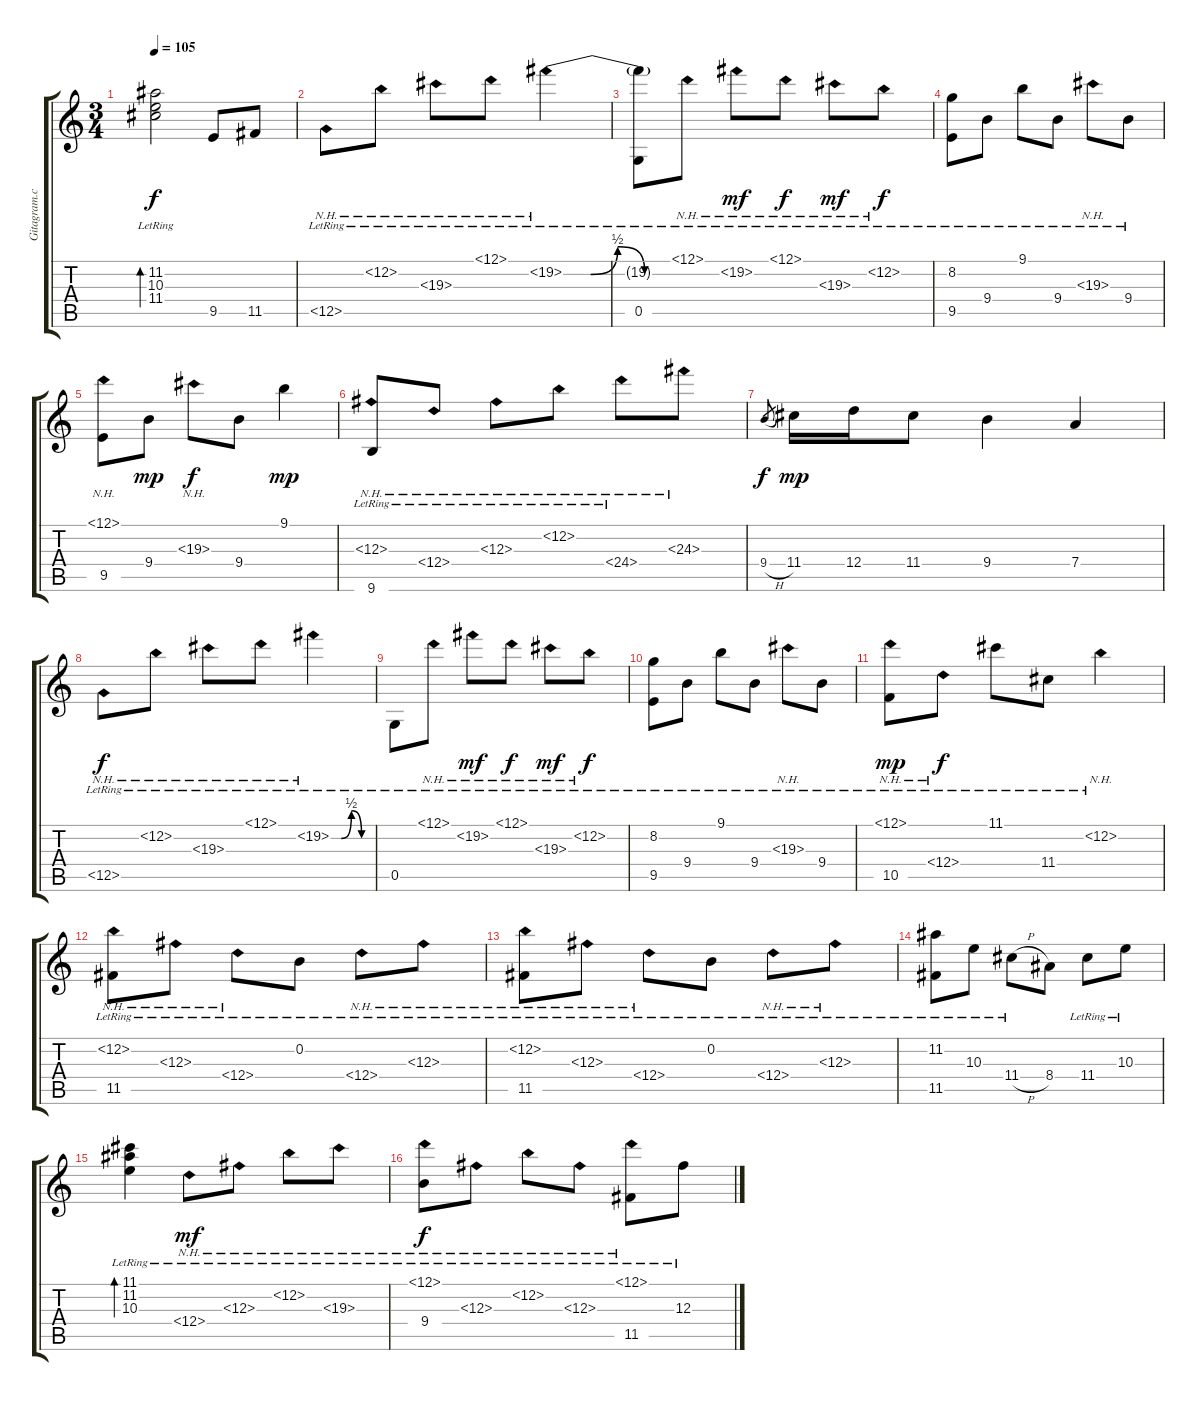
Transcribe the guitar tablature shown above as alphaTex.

\track ("" "Gitagram.c") {instrument acousticguitarsteel}
\staff {score tabs}
\tuning (D4 B3 Gb3 D3 G2 D2) {hide}
\ts (3 4)
\tempo 105
\clef g2
\ks c
(11.2{lr} 10.3{lr} 11.4{lr}).2{bd 240 dy f} 9.5.8 11.5.8 |
12.5{nh lr}.8 12.2{nh lr}.8 19.3{nh lr}.8 12.1{nh lr}.8 19.2{be (custom 0 0 15 0 30 2 45 0 60 0) nh lr}.4 |
(19.2{t} 0.5{lr}).8 12.1{nh lr}.8 19.2{nh lr}.8{dy mf} 12.1{nh lr}.8{dy f} 19.3{nh lr}.8{dy mf} 12.2{nh lr}.8{dy f} |
(8.2{lr} 9.5{lr}).8 9.4{lr}.8 9.1{lr}.8 9.4{lr}.8 19.3{nh lr}.8 9.4{lr}.8 |
(12.1{nh} 9.5).8 9.4.8{dy mp} 19.3{nh}.8{dy f} 9.4.8 9.1.4{dy mp} |
(12.3{nh lr} 9.6{lr}).8 12.4{nh lr}.8 12.3{nh lr}.8 12.2{nh lr}.8 24.4{nh lr}.8 24.3{nh}.8 |
9.4{h}.8{gr dy f} 11.4.16{dy mp} 12.4.16 11.4.8 9.4.4 7.4.4 |
12.5{nh lr}.8{dy f} 12.2{nh lr}.8 19.3{nh lr}.8 12.1{nh lr}.8 19.2{be (custom 0 0 15 0 30 2 45 0 60 0) nh lr}.4 |
0.5{lr}.8 12.1{nh lr}.8 19.2{nh lr}.8{dy mf} 12.1{nh lr}.8{dy f} 19.3{nh lr}.8{dy mf} 12.2{nh lr}.8{dy f} |
(8.2{lr} 9.5{lr}).8 9.4{lr}.8 9.1{lr}.8 9.4{lr}.8 19.3{nh lr}.8 9.4{lr}.8 |
(12.1{nh lr} 10.5{lr}).8{dy mp} 12.4{nh lr}.8{dy f} 11.1{lr}.8 11.4{lr}.8 12.2{nh lr}.4 |
(12.2{nh lr} 11.5{lr}).8 12.3{nh lr}.8 12.4{nh lr}.8 0.2{lr}.8 12.4{nh lr}.8 12.3{nh lr}.8 |
(12.2{nh lr} 11.5{lr}).8 12.3{nh lr}.8 12.4{nh lr}.8 0.2{lr}.8 12.4{nh lr}.8 12.3{nh lr}.8 |
(11.2{lr} 11.5{lr}).8 10.3{lr}.8 11.4{h lr}.8 8.4.8 11.4{lr}.8 10.3{lr}.8 |
(11.1{lr} 11.2{lr} 10.3{lr}).4{bd 240} 12.4{nh lr}.8{dy mf} 12.3{nh lr}.8 12.2{nh lr}.8 19.3{nh lr}.8 |
(12.1{nh lr} 9.4{lr}).8{dy f} 12.3{nh lr}.8 12.2{nh lr}.8 12.3{nh lr}.8 (12.1{nh lr} 11.5{lr}).8 12.3{lr}.8
